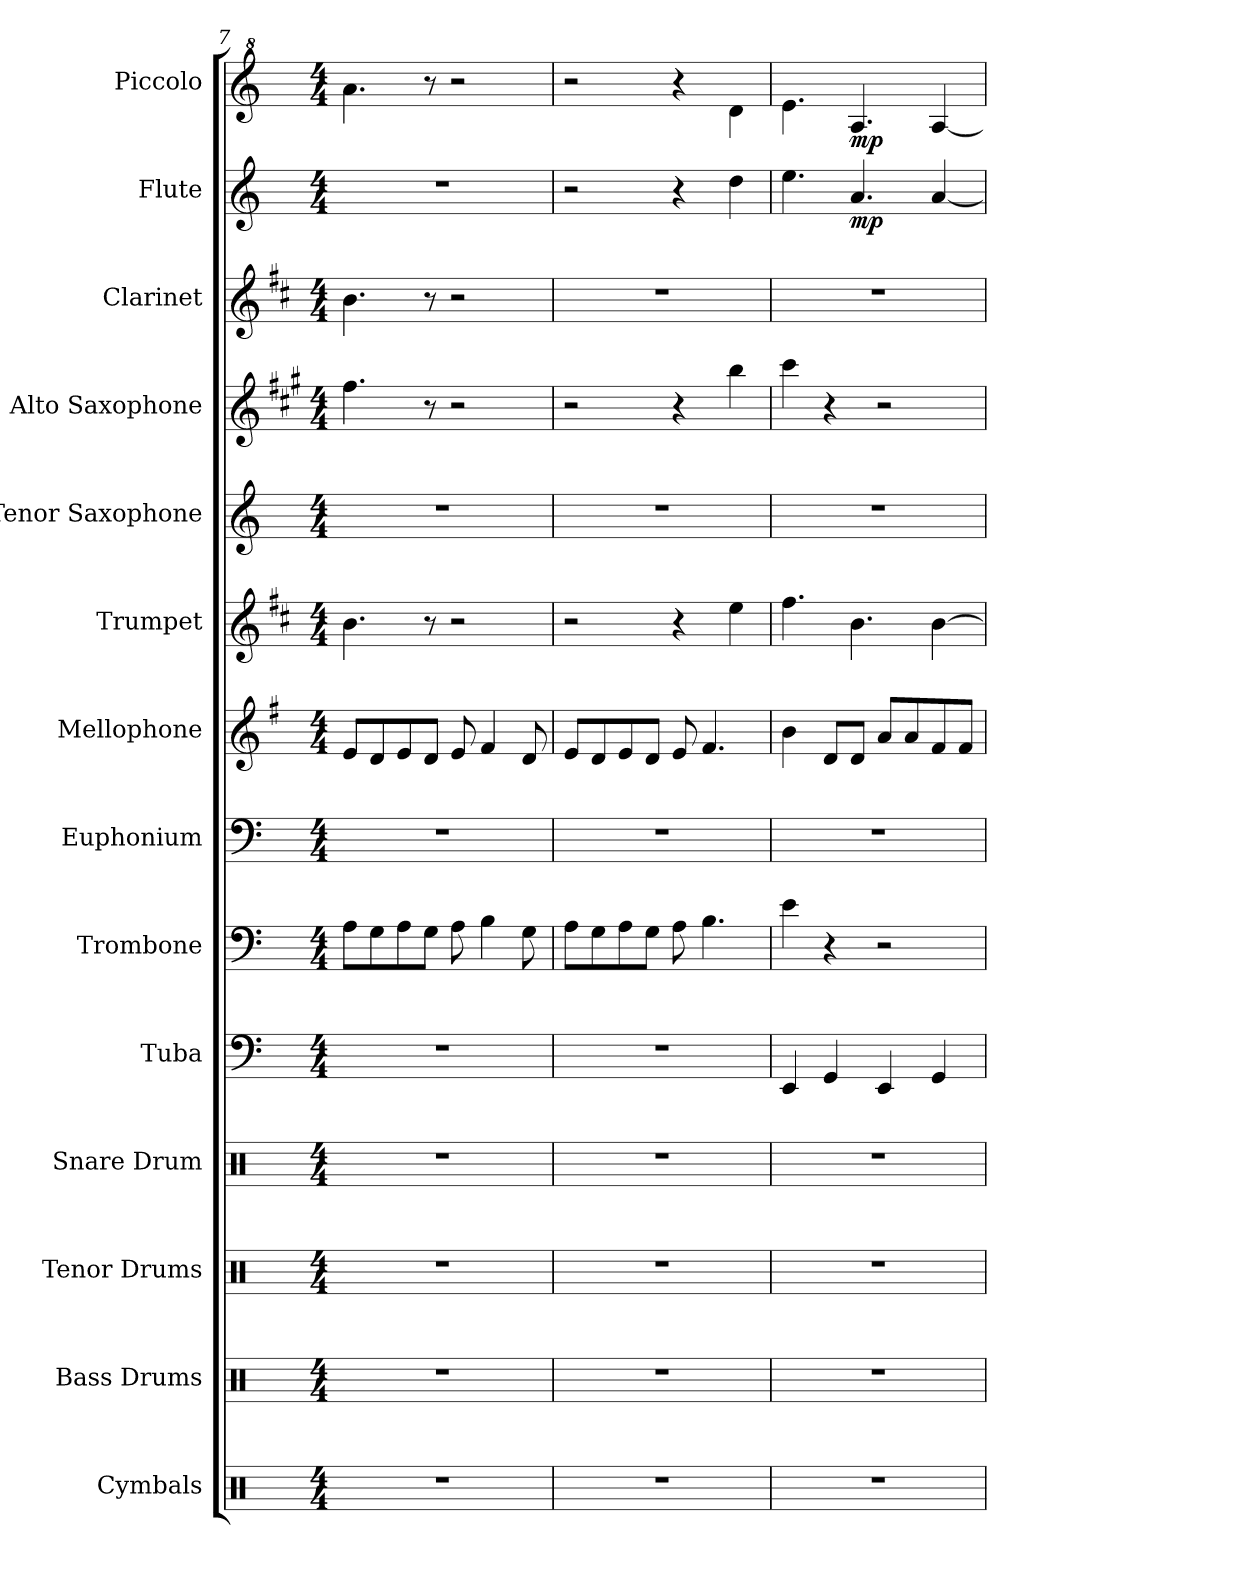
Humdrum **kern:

**kern	**kern	**kern	**kern	**kern	**kern	**kern	**kern	**kern	**dynam	**kern	**kern	**kern	**kern	**dynam	**kern	**dynam
*part14	*part13	*part12	*part11	*part10	*part9	*part8	*part7	*part6	*part6	*part5	*part4	*part3	*part2	*part2	*part1	*part1
*staff14	*staff13	*staff12	*staff11	*staff10	*staff9	*staff8	*staff7	*staff6	*staff6	*staff5	*staff4	*staff3	*staff2	*staff2	*staff1	*staff1
*I"Cymbals	*I"Bass Drums	*I"Tenor Drums	*I"Snare Drum	*I"Tuba	*I"Trombone	*I"Euphonium	*I"Mellophone	*I"Trumpet	*	*I"Tenor Saxophone	*I"Alto Saxophone	*I"Clarinet	*I"Flute	*	*I"Piccolo	*
*I'Cy	*I'BD	*I'TD	*I'SD	*I'Tba.	*I'Tbn.	*I'Euph.	*I'Mph.	*I'Tpt.	*	*I'T. Sax.	*I'A. Sax.	*I'Cl.	*I'Fl.	*	*I'Picc.	*
*clefX	*clefX	*clefX	*clefX	*clefF4	*clefF4	*clefF4	*clefG2	*clefG2	*	*clefG2	*clefG2	*clefG2	*clefG2	*	*clefG^2	*
*	*	*	*	*	*	*	*ITrd4c7	*ITrd1c2	*	*ITrd8c14	*ITrd5c9	*ITrd1c2	*	*	*ITrd-7c-12	*
*k[]	*k[]	*k[]	*k[]	*k[]	*k[]	*k[]	*k[]	*k[]	*	*k[]	*k[]	*k[]	*k[]	*	*k[]	*
*M4/4	*M4/4	*M4/4	*M4/4	*M4/4	*M4/4	*M4/4	*M4/4	*M4/4	*	*M4/4	*M4/4	*M4/4	*M4/4	*	*M4/4	*
=7	=7	=7	=7	=7	=7	=7	=7	=7	=7	=7	=7	=7	=7	=7	=7	=7
1r	1r	1r	1r	1r	8A\L	1r	8A/L	4.a\	.	1r	4.a\	4.a\	1r	.	4.aaa\	.
.	.	.	.	.	8G\	.	8G/	.	.	.	.	.	.	.	.	.
.	.	.	.	.	8A\	.	8A/	.	.	.	.	.	.	.	.	.
.	.	.	.	.	8G\J	.	8G/J	8r	.	.	8r	8r	.	.	8r	.
.	.	.	.	.	8A\	.	8A/	2r	.	.	2r	2r	.	.	2r	.
.	.	.	.	.	4B\	.	4B/	.	.	.	.	.	.	.	.	.
.	.	.	.	.	8G\	.	8G/	.	.	.	.	.	.	.	.	.
=8	=8	=8	=8	=8	=8	=8	=8	=8	=8	=8	=8	=8	=8	=8	=8	=8
1r	1r	1r	1r	1r	8A\L	1r	8A/L	2r	.	1r	2r	1r	2r	.	2r	.
.	.	.	.	.	8G\	.	8G/	.	.	.	.	.	.	.	.	.
.	.	.	.	.	8A\	.	8A/	.	.	.	.	.	.	.	.	.
.	.	.	.	.	8G\J	.	8G/J	.	.	.	.	.	.	.	.	.
.	.	.	.	.	8A\	.	8A/	4r	.	.	4r	.	4r	.	4r	.
.	.	.	.	.	4.B\	.	4.B/	.	.	.	.	.	.	.	.	.
.	.	.	.	.	.	.	.	4dd\	.	.	4dd\	.	4dd\	.	4ddd\	.
=9	=9	=9	=9	=9	=9	=9	=9	=9	=9	=9	=9	=9	=9	=9	=9	=9
1r	1r	1r	1r	4EE/	4e\	1r	4e\	4.ee\	.	1r	4ee\	1r	4.ee\	.	4.eee\	.
.	.	.	.	4GG/	4r	.	8G/L	.	.	.	4r	.	.	.	.	.
!	!	!	!	!	!	!	!	!	!LO:DY:b	!	!	!	!	!	!	!
!	!	!	!	!	!	!	!	!	!LO:DY:n=1:b	!	!	!	!	!LO:DY:b	!	!LO:DY:b
.	.	.	.	.	.	.	8G/J	4.a\	mp mp	.	.	.	4.a/	mp	4.aa/	mp
.	.	.	.	4EE/	2r	.	8d/L	.	.	.	2r	.	.	.	.	.
.	.	.	.	.	.	.	8d/	.	.	.	.	.	.	.	.	.
.	.	.	.	4GG/	.	.	8B/	[4a\	.	.	.	.	[4a/	.	[4aa/	.
.	.	.	.	.	.	.	8B/J	.	.	.	.	.	.	.	.	.
=	=	=	=	=	=	=	=	=	=	=	=	=	=	=	=	=
*-	*-	*-	*-	*-	*-	*-	*-	*-	*-	*-	*-	*-	*-	*-	*-	*-
